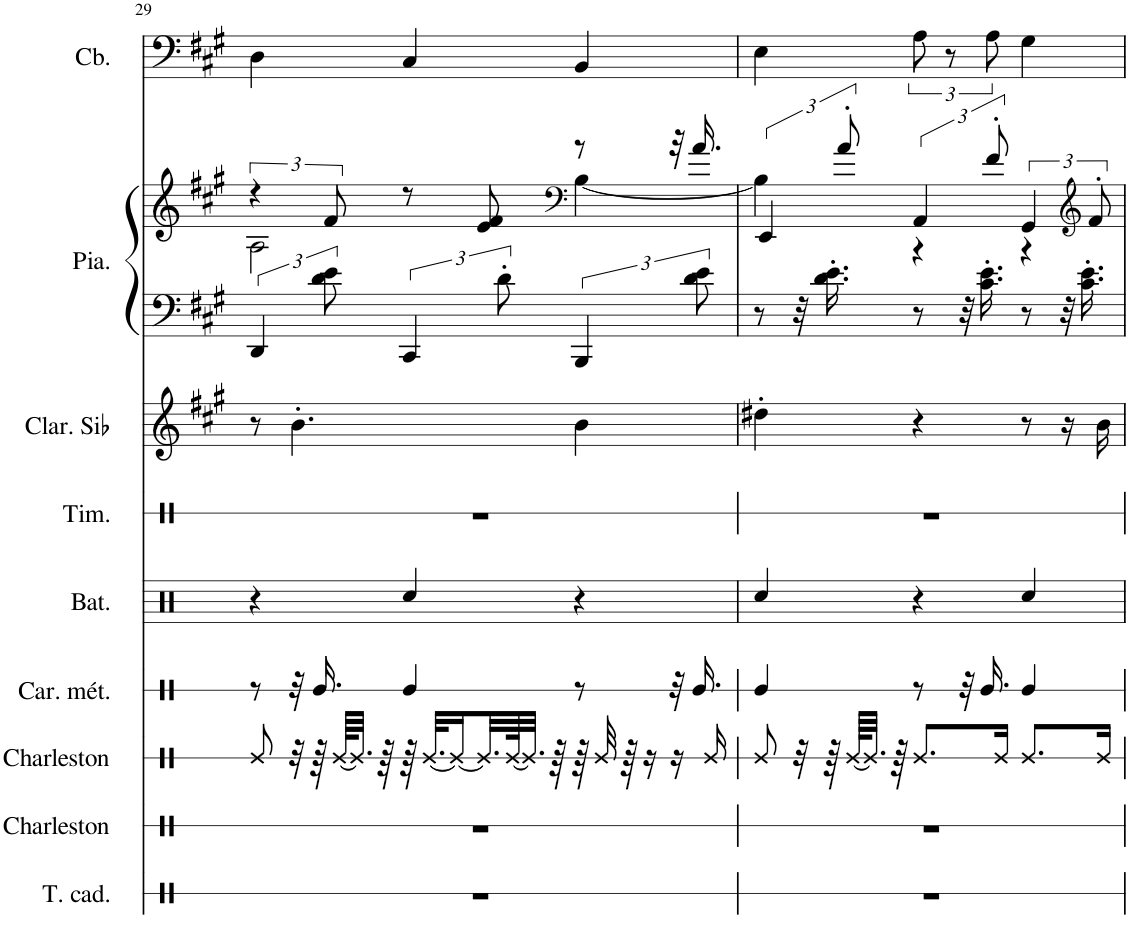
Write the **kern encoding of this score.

**kern	**kern	**kern	**kern	**kern	**kern	**kern	**kern	**kern	**kern
*part9	*part8	*part7	*part6	*part5	*part4	*part3	*part2	*part2	*part1
*staff10	*staff9	*staff8	*staff7	*staff6	*staff5	*staff4	*staff3	*staff2	*staff1
*I"Tambour sur cadre, TOMS	*I"Charleston, OPEN HIHAT	*I"Charleston, CLOSED H.H	*I"Carillon en métal, PERCUSSION	*I"Batterie, SNARE DRUM	*I"Timbre, BASS DRUM	*I"Clarinette en Sib	*I"Piano, A.PIANO 1	*	*I"Contrebasse, ACOU BASS
*I'T. cad.	*I'Charleston	*I'Charleston	*I'Car. mét.	*I'Bat.	*I'Tim.	*I'Clar. Sib	*I'Pia.	*	*I'Cb.
!!LO:PB:g=z
*clefX	*clefX	*clefX	*clefX	*clefX	*clefX	*clefG2	*clefG2	*clefG2	*clefF4
*	*	*	*	*	*	*Trd1c2	*	*	*Trd7c12
*k[]	*k[]	*k[]	*k[]	*k[]	*k[]	*k[f#c#g#]	*k[f#c#g#]	*k[f#c#g#]	*k[f#c#g#]
*M3/4	*M3/4	*M3/4	*M3/4	*M3/4	*M3/4	*M3/4	*M3/4	*M3/4	*M3/4
=29	=29	=29	=29	=29	=29	=29	=29	=29	=29
*	*	*	*	*	*	*	*	*^	*
2.r	2.r	8Re/	8r	4r	2.r	8r	6DD/	6r	2A\	4D\
.	.	32r	32r	.	.	4.b'\	.	.	.	.
.	.	64r	16.Re/	.	.	.	.	.	.	.
.	.	.	.	.	.	.	12d\ 12e\	12f#/	.	.
.	.	[64Re/KLLL	.	.	.	.	.	.	.	.
.	.	32.Re/JJJ]	.	.	.	.	.	.	.	.
.	.	64r	.	.	.	.	.	.	.	.
.	.	64r	4Re/	4Rcc/	.	.	6CC#/	8r	.	4C#/
.	.	[32.Re/KLL	.	.	.	.	.	.	.	.
.	.	16Re/_	.	.	.	.	.	.	.	.
.	.	32.Re/L]	.	.	.	.	.	8e/ 8f#/	.	.
.	.	.	.	.	.	.	12d'\	.	.	.
.	.	[64Re/K	.	.	.	.	.	.	.	.
.	.	32.Re/JJJ]	.	.	.	.	.	.	.	.
.	.	64r	.	.	.	.	.	.	.	.
*	*	*	*	*	*	*	*	*clefF4	*	*
.	.	64r	8r	4r	.	4b\	6BBB/	8r	[4B\	4BB/
.	.	32Re/	.	.	.	.	.	.	.	.
.	.	64r	.	.	.	.	.	.	.	.
.	.	16r	.	.	.	.	.	.	.	.
.	.	16r	32r	.	.	.	.	32r	.	.
.	.	.	16.Re/	.	.	.	.	16.a/	.	.
.	.	.	.	.	.	.	12d\ 12e\	.	.	.
.	.	16Re/	.	.	.	.	.	.	.	.
=30	=30	=30	=30	=30	=30	=30	=30	=30	=30	=30
2.r	2.r	8Re/	4Re/	4Rcc/	2.r	4dd#X'\	8r	6EE/	4B\]	4E\
.	.	32r	.	.	.	.	32r	.	.	.
.	.	64r	.	.	.	.	16.d\' 16.e\'	.	.	.
.	.	.	.	.	.	.	.	12a'/	.	.
.	.	[64Re/KLLL	.	.	.	.	.	.	.	.
.	.	32.Re/JJJ]	.	.	.	.	.	.	.	.
.	.	64r	.	.	.	.	.	.	.	.
.	.	8.Re/L	8r	4r	.	4r	8r	6AA/	4r	12A\
.	.	.	.	.	.	.	.	.	.	12r
.	.	.	32r	.	.	.	32r	.	.	.
.	.	.	16.Re/	.	.	.	16.c#\' 16.e\'	.	.	.
.	.	.	.	.	.	.	.	12f#'/	.	12A\
.	.	16Re/Jk	.	.	.	.	.	.	.	.
.	.	8.Re/L	4Re/	4Rcc/	.	8r	8r	6GG#/	4r	4G#\
.	.	.	.	.	.	16r	32r	.	.	.
.	.	.	.	.	.	.	16.c#\' 16.e\'	.	.	.
*	*	*	*	*	*	*	*	*clefG2	*	*
.	.	.	.	.	.	.	.	12f#'/	.	.
.	.	16Re/Jk	.	.	.	16b\	.	.	.	.
*	*	*	*	*	*	*	*	*v	*v	*
=	=	=	=	=	=	=	=	=	=
*-	*-	*-	*-	*-	*-	*-	*-	*-	*-
